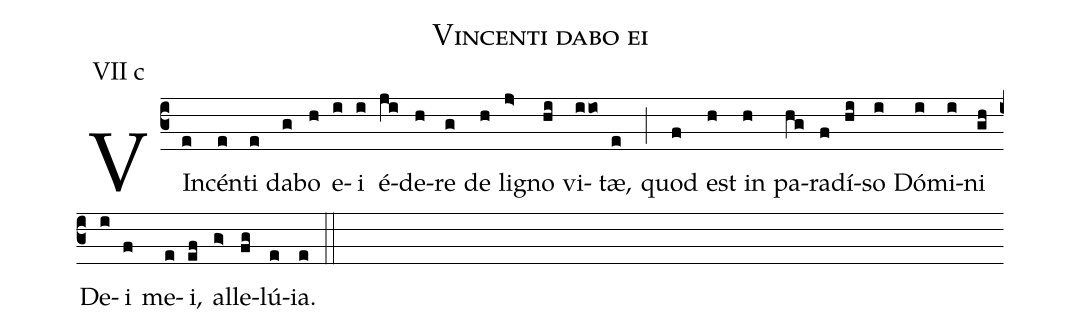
name: Vincenti dabo ei;
annotation: VII c;
mode: 7;
%%
(c3)
VIn(e)cén(e)ti(e) da(g)bo(h) e(i)i(i) é(ji)de(h)re(g) de(h) li(j>)gno(hi) vi(iio)tæ,(e) (;)
quod(f) est(h) in(h) pa(hg)ra(f)dí(hi)so(i) Dó(i)mi(i)ni(gh) De(i)i(f) me(e)i,(ef) al(g>)le(fg)lú(e)ia.(e) (::)
